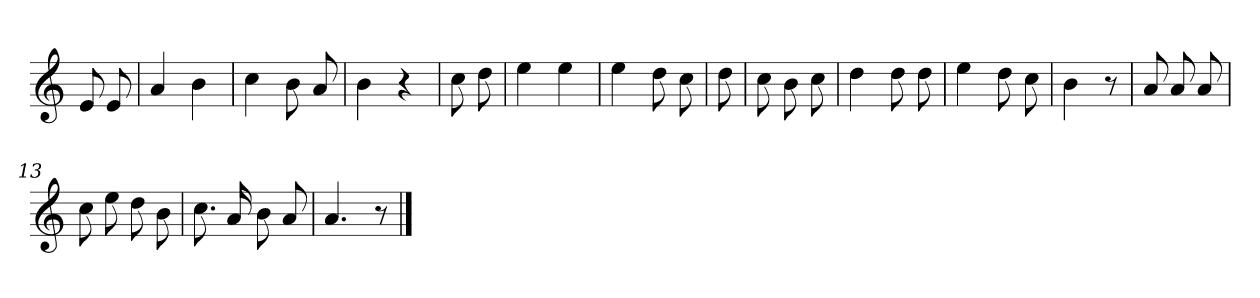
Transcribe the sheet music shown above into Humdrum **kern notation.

**kern
*part1
*staff1
*clefG2
*k[]
*a:
=
8e
8e
=1
4a
4b
=2
4cc
8b
8a
=3
4b
4r
=4
8cc
8dd
=5
4ee
4ee
=6
4ee
8dd
8cc
=7
8dd
=8
8cc
8b
8cc
=9
4dd
8dd
8dd
=10
4ee
8dd
8cc
=11
4b
8r
=12
8a
8a
8a
=13
8cc
8ee
8dd
8b
=14
8.cc
16a
8b
8a
=15
4.a
8r
==
*-
